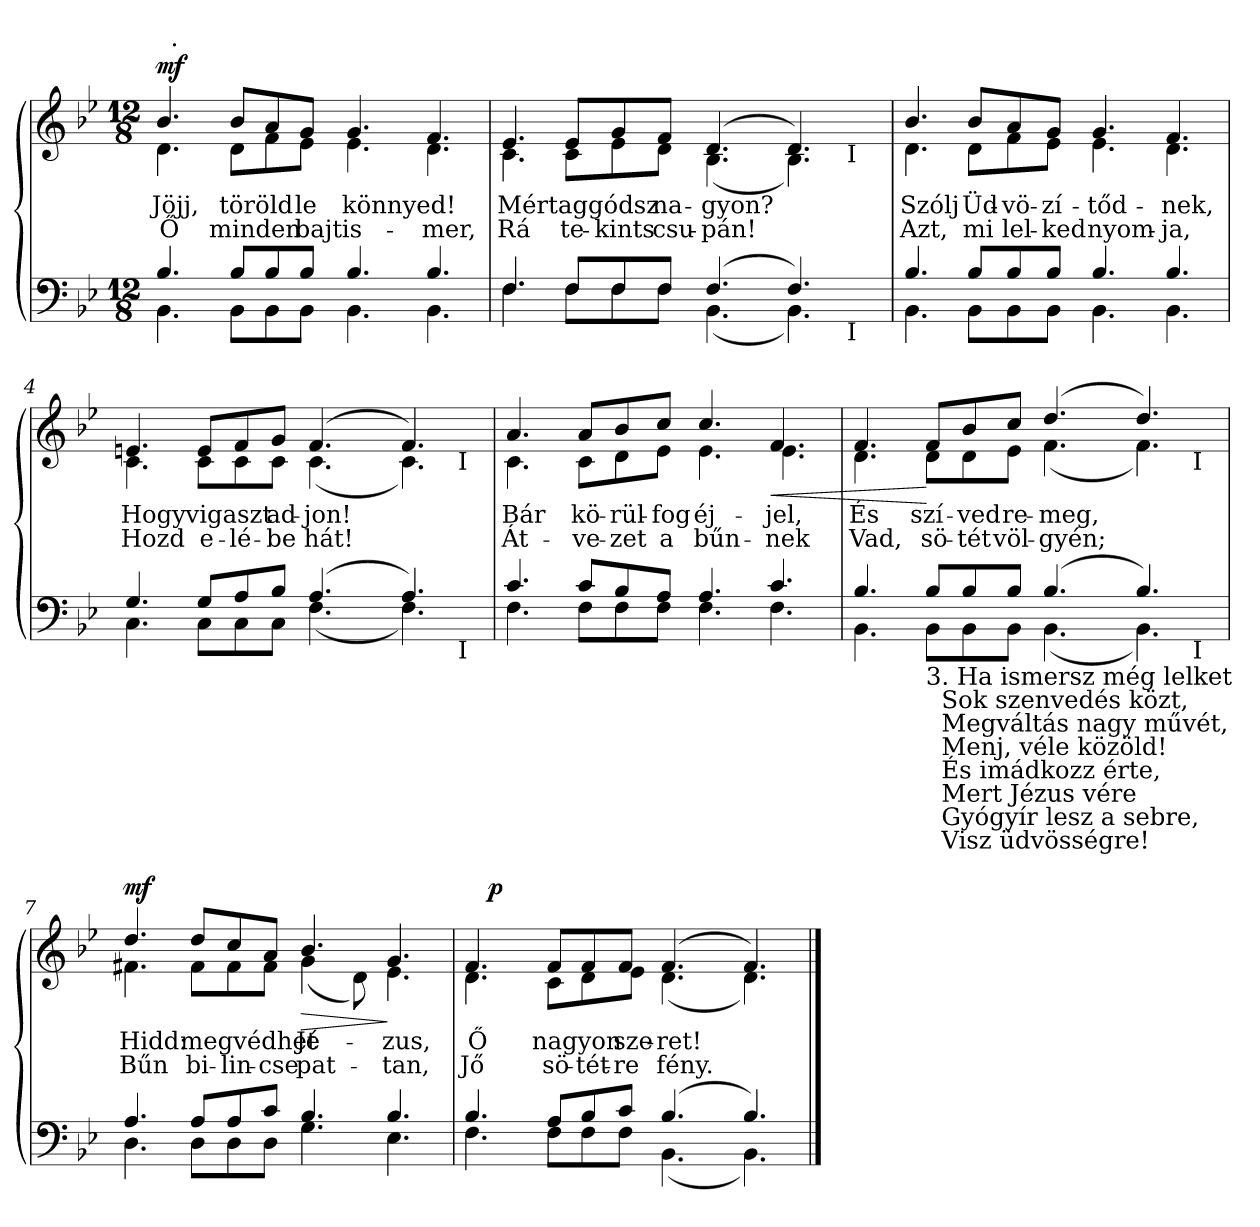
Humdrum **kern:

**kern	**kern	**text	**text	**dynam
*part2	*part1	*part1	*part1	*part1
*staff2	*staff1	*staff1	*staff1	*staff1
*clefF4	*clefG2	*	*	*
*k[b-e-]	*k[b-e-]	*	*	*
*B-:	*B-:	*	*	*
*M12/8	*M12/8	*	*	*
=1	=1	=1	=1	=1
*^	*	*	*	*
!	!	!LO:TX:a:B:t=Andante	!	!	!
!	!	!LO:TX:a:t== 60	!	!	!
!	!	!	!LO:LY:b	!LO:LY:b	!LO:DY:b
*	*	*^	*	*	*
*	*	*	*^	*	*	*
4.B-/	4.BB-\	4.b-/	4.d\	32ryy	Jöjj,	Ő	mf
!	!	!	!	!LO:TX:a:t=.	!	!	!
.	.	.	.	1ryy	.	.	.
!	!	!	!	!	!LO:LY:b	!LO:LY:b	!
8B-/L	8BB-\L	8b-/L	8d\L	.	töröld	minden	.
8B-/	8BB-\	8a/	8f\	.	.	.	.
!	!	!	!	!	!LO:LY:b	!LO:LY:b	!
8B-/J	8BB-\J	8g/J	8e-\J	.	le	bajt	.
!	!	!	!	!	!LO:LY:b	!LO:LY:b	!
4.B-/	4.BB-\	4.g/	4.e-\	.	könnyed!	is-	.
.	.	.	.	4...ryy	.	.	.
!	!	!	!	!	!	!LO:LY:b	!
4.B-/	4.BB-\	4.f/	4.d\	.	.	-mer,	.
=2	=2	=2	=2	=2	=2	=2	=2
!	!	!	!	!	!LO:LY:b	!LO:LY:b	!
*	*^	*	*	*	*	*	*
4.F/	4.F\	1ryy	4.e-/	4.c\	1ryy	Mért	Rá	.
!	!	!	!	!	!	!LO:LY:b	!LO:LY:b	!
8F/L	8F\L	.	8e-/L	8c\L	.	aggódsz	te-	.
!	!	!	!	!	!	!	!LO:LY:b	!
8F/	8F\	.	8g/	8e-\	.	.	-kints	.
!	!	!	!	!	!	!LO:LY:b	!LO:LY:b	!
8F/J	8F\J	.	8f/J	8d\J	.	na-	csu-	.
!	!	!	!	!	!	!LO:LY:b	!LO:LY:b	!
(>4.F/	(<4.BB-\	.	(>4.d/	(<4.B-\	.	-gyon?	-pán!	.
.	.	4ryy	.	.	4ryy	.	.	.
4.F/)	4.BB-\)	.	4.d/)	4.B-\)	.	.	.	.
.	.	16.ryy	.	.	16.ryy	.	.	.
!	!	!	!	!	!LO:TX:b:t=I	!	!	!
!	!	!LO:TX:b:t=I	!	!	!	!	!	!
.	.	8ryy	.	.	8ryy	.	.	.
.	.	32ryy	.	.	32ryy	.	.	.
*	*v	*v	*	*	*	*	*	*
*	*	*v	*v	*v	*	*	*
=3	=3	=3	=3	=3	=3
*	*^	*^	*	*	*
*	*	*	*	*^	*	*	*
!	!	!	!	!	!	!LO:LY:b	!LO:LY:b	!
*	*v	*v	*	*	*	*	*	*
*	*	*	*v	*v	*	*	*
4.B-/	4.BB-\	4.b-/	4.d\	Szólj	Azt,	.
!	!	!	!	!LO:LY:b	!LO:LY:b	!
8B-/L	8BB-\L	8b-/L	8d\L	Üd-	mi	.
!	!	!	!	!LO:LY:b	!LO:LY:b	!
8B-/	8BB-\	8a/	8f\	-vö-	lel-	.
!	!	!	!	!LO:LY:b	!LO:LY:b	!
8B-/J	8BB-\J	8g/J	8e-\J	-zí-	-ked	.
!	!	!	!	!LO:LY:b	!LO:LY:b	!
4.B-/	4.BB-\	4.g/	4.e-\	-tőd-	nyom-	.
!	!	!	!	!LO:LY:b	!LO:LY:b	!
4.B-/	4.BB-\	4.f/	4.d\	-nek,	-ja,	.
*	*	*v	*v	*	*	*
!!LO:LB:g=z
=4	=4	=4	=4	=4	=4
*	*	*^	*	*	*
!	!	!	!	!LO:LY:b	!LO:LY:b	!
*	*^	*	*^	*	*	*
4.G/	4.C\	1ryy	4.en/	4.c\	1ryy	Hogy	Hozd	.
!	!	!	!	!	!	!LO:LY:b	!LO:LY:b	!
8G/L	8C\L	.	8e/L	8c\L	.	vigaszt	e-	.
!	!	!	!	!	!	!	!LO:LY:b	!
8A/	8C\	.	8f/	8c\	.	.	-lé-	.
!	!	!	!	!	!	!LO:LY:b	!LO:LY:b	!
8B-/J	8C\J	.	8g/J	8c\J	.	ad-	-be	.
!	!	!	!	!	!	!LO:LY:b	!LO:LY:b	!
(>4.A/	(<4.F\	.	(>4.f/	(<4.c\	.	-jon!	hát!	.
.	.	4.ryy	.	.	4.ryy	.	.	.
4.A/)	4.F\)	.	4.f/)	4.c\)	.	.	.	.
!	!	!	!	!	!LO:TX:b:t=I	!	!	!
!	!	!LO:TX:b:t=I	!	!	!	!	!	!
.	.	8ryy	.	.	8ryy	.	.	.
*	*v	*v	*	*	*	*	*	*
*	*	*v	*v	*v	*	*	*
=5	=5	=5	=5	=5	=5
*	*^	*^	*	*	*
*	*	*	*	*^	*	*	*
!	!	!	!	!	!	!LO:LY:b	!LO:LY:b	!
*	*v	*v	*	*	*	*	*	*
*	*	*	*v	*v	*	*	*
4.c/	4.F\	4.a/	4.c\	Bár	Át-	.
!	!	!	!	!LO:LY:b	!LO:LY:b	!
8c/L	8F\L	8a/L	8c\L	kö-	-ve-	.
!	!	!	!	!LO:LY:b	!LO:LY:b	!
8B-/	8F\	8b-/	8d\	-rül-	-zet	.
!	!	!	!	!LO:LY:b	!LO:LY:b	!
8A/J	8F\J	8cc/J	8e-\J	-fog	a	.
!	!	!	!	!LO:LY:b	!LO:LY:b	!
4.A/	4.F\	4.cc/	4.e-\	éj-	bűn-	.
!	!	!	!	!LO:LY:b	!LO:LY:b	!LO:HP:b
4.c/	4.F\	4.f/	4.e-\	-jel,	-nek	<
*	*	*v	*v	*	*	*
=6	=6	=6	=6	=6	=6
*	*	*^	*	*	*
!	!	!	!	!LO:LY:b	!LO:LY:b	!
*	*^	*	*^	*	*	*
4.B-/	4.BB-\	1ryy	4.f/	4.d\	1ryy	És	Vad,	.
!LO:TX:b:t=3. Ha ismersz még lelket \n    Sok szenvedés közt, \n    Megváltás nagy művét, \n    Menj, véle közöld! \n    És imádkozz érte, \n    Mert Jézus vére \n    Gyógyír lesz a sebre, \n    Visz üdvösségre!	!	!	!	!	!	!	!	!
!	!	!	!	!	!	!LO:LY:b	!LO:LY:b	!
8B-/L	8BB-\L	.	8f/L	8d\L	.	szí-	sö-	[
!	!	!	!	!	!	!LO:LY:b	!LO:LY:b	!
8B-/	8BB-\	.	8b-/	8d\	.	-ved	-tét	.
!	!	!	!	!	!	!LO:LY:b	!LO:LY:b	!
8B-/J	8BB-\J	.	8cc/J	8e-\J	.	re-	völ-	.
!	!	!	!	!	!	!LO:LY:b	!LO:LY:b	!
(>4.B-/	(<4.BB-\	.	(>4.dd/	(<4.f\	.	-meg,	-gyén;	.
.	.	4.ryy	.	.	4.ryy	.	.	.
4.B-/)	4.BB-\)	.	4.dd/)	4.f\)	.	.	.	.
!	!	!	!	!	!LO:TX:b:t=I	!	!	!
!	!	!LO:TX:b:t=I	!	!	!	!	!	!
.	.	8ryy	.	.	8ryy	.	.	.
*	*v	*v	*	*	*	*	*	*
*	*	*v	*v	*v	*	*	*
!!LO:LB:g=z
=7	=7	=7	=7	=7	=7
*	*^	*^	*	*	*
*	*	*	*	*^	*	*	*
!	!	!	!	!	!	!LO:LY:b	!LO:LY:b	!LO:DY:a
*	*v	*v	*	*	*	*	*	*
*	*	*	*v	*v	*	*	*
4.A/	4.D\	4.dd/	4.f#X\	Hidd:	Bűn	mf
!	!	!	!	!LO:LY:b	!LO:LY:b	!
8A/L	8D\L	8dd/L	8f#\L	megvédhet	bi-	.
!	!	!	!	!	!LO:LY:b	!
8A/	8D\	8cc/	8f#\	.	-lin-	.
!	!	!	!	!	!LO:LY:b	!
8c/J	8D\J	8a/J	8f#\J	.	-cse	.
!	!	!	!	!LO:LY:b	!LO:LY:b	!LO:HP:b
4.B-/	4.G\	4.b-/	(<4g\	Jé-	pat-	>
.	.	.	8d\)	.	.	.
!	!	!	!	!LO:LY:b	!LO:LY:b	!
4.B-/	4.E-\	4.g/	4.e-\	-zus,	-tan,	]
*	*	*v	*v	*	*	*
=8	=8	=8	=8	=8	=8
*	*	*^	*	*	*
!	!	!	!	!LO:LY:b	!LO:LY:b	!
*	*	*	*^	*	*	*
4.B-/	4.F\	4.f/	4.d\	16ryy	Ő	Jő	.
!	!	!	!	!	!	!	!LO:DY:a
.	.	.	.	1ryy	.	.	p
!	!	!	!	!	!LO:LY:b	!LO:LY:b	!
8A/L	8F\L	8f/L	8c\L	.	nagyon	sö-	.
!	!	!	!	!	!	!LO:LY:b	!
8B-/	8F\	8f/	8d\	.	.	-tét-	.
!	!	!	!	!	!LO:LY:b	!LO:LY:b	!
8c/J	8F\J	8f/J	8e-\J	.	sze-	-re	.
!	!	!	!	!	!LO:LY:b	!LO:LY:b	!
(>4.B-/	(<4.BB-\	(>4.f/	(<4.d\	.	-ret!	fény.	.
.	.	.	.	4..ryy	.	.	.
4.B-/)	4.BB-\)	4.f/)	4.d\)	.	.	.	.
*v	*v	*	*	*	*	*	*
*	*v	*v	*v	*	*	*
==	==	==	==	==
*-	*-	*-	*-	*-
